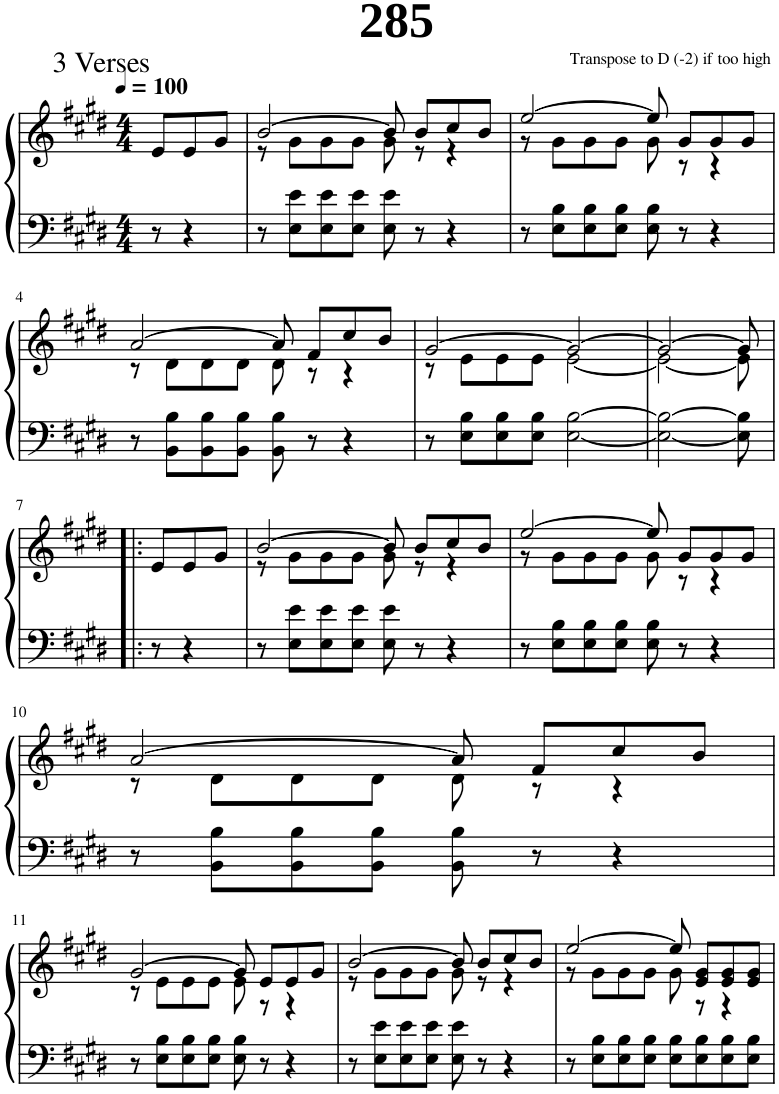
**kern	**kern
*part1	*part1
*staff2	*staff1
*I"Piano	*
*I'Pno.	*
*clefF4	*clefG2
*k[f#c#g#d#]	*k[f#c#g#d#]
*M4/4	*M4/4
*MM100	*MM100
=1	=1
8r	8e/L
4r	8e/
.	8g#/J
=2	=2
*	*^
8r	[2b/	8r
8E\ 8e\L	.	8g#\L
8E\ 8e\	.	8g#\
8E\ 8e\J	.	8g#\J
8E\ 8e\	8b/]	8g#\
8r	8b/L	8r
4r	8cc#/	4r
.	8b/J	.
=3	=3	=3
8r	[2ee/	8r
8E\ 8B\L	.	8g#\L
8E\ 8B\	.	8g#\
8E\ 8B\J	.	8g#\J
8E\ 8B\	8ee/]	8g#\
8r	8g#/L	8r
4r	8g#/	4r
.	8g#/J	.
!!LO:LB:g=z	!!
=4	=4	=4
8r	[2a/	8r
8BB\ 8B\L	.	8d#\L
8BB\ 8B\	.	8d#\
8BB\ 8B\J	.	8d#\J
8BB\ 8B\	8a/]	8d#\
8r	8f#/L	8r
4r	8cc#/	4r
.	8b/J	.
=5	=5	=5
8r	[2g#/	8r
8E\ 8B\L	.	8e\L
8E\ 8B\	.	8e\
8E\ 8B\J	.	8e\J
[2E\ [2B\	2g#/_	[2e\
=6	=6	=6
2E\_ 2B\_	2g#/_	2e\_
8E\] 8B\]	8g#/]	8e\]
*	*v	*v
!!LO:LB:g=z
=7!|:	=7!|:
8r	8e/L
4r	8e/
.	8g#/J
=8	=8
*	*^
8r	[2b/	8r
8E\ 8e\L	.	8g#\L
8E\ 8e\	.	8g#\
8E\ 8e\J	.	8g#\J
8E\ 8e\	8b/]	8g#\
8r	8b/L	8r
4r	8cc#/	4r
.	8b/J	.
=9	=9	=9
8r	[2ee/	8r
8E\ 8B\L	.	8g#\L
8E\ 8B\	.	8g#\
8E\ 8B\J	.	8g#\J
8E\ 8B\	8ee/]	8g#\
8r	8g#/L	8r
4r	8g#/	4r
.	8g#/J	.
!!LO:LB:g=z	!!
=10	=10	=10
8r	[2a/	8r
8BB\ 8B\L	.	8d#\L
8BB\ 8B\	.	8d#\
8BB\ 8B\J	.	8d#\J
8BB\ 8B\	8a/]	8d#\
8r	8f#/L	8r
4r	8cc#/	4r
.	8b/J	.
!!LO:LB:g=z	!!
=11	=11	=11
8r	[2g#/	8r
8E\ 8B\L	.	8e\L
8E\ 8B\	.	8e\
8E\ 8B\J	.	8e\J
8E\ 8B\	8g#/]	8e\
8r	8e/L	8r
4r	8e/	4r
.	8g#/J	.
=12	=12	=12
8r	[2b/	8r
8E\ 8e\L	.	8g#\L
8E\ 8e\	.	8g#\
8E\ 8e\J	.	8g#\J
8E\ 8e\	8b/]	8g#\
8r	8b/L	8r
4r	8cc#/	4r
.	8b/J	.
=13	=13	=13
8r	[2ee/	8r
8E\ 8B\L	.	8g#\L
8E\ 8B\	.	8g#\
8E\ 8B\J	.	8g#\J
8E\ 8B\L	8ee/]	8g#\
8E\ 8B\	8e/ 8g#/L	8r
8E\ 8B\	8e/ 8g#/	4r
8E\ 8B\J	8e/ 8g#/J	.
*	*v	*v
=	=
*-	*-
